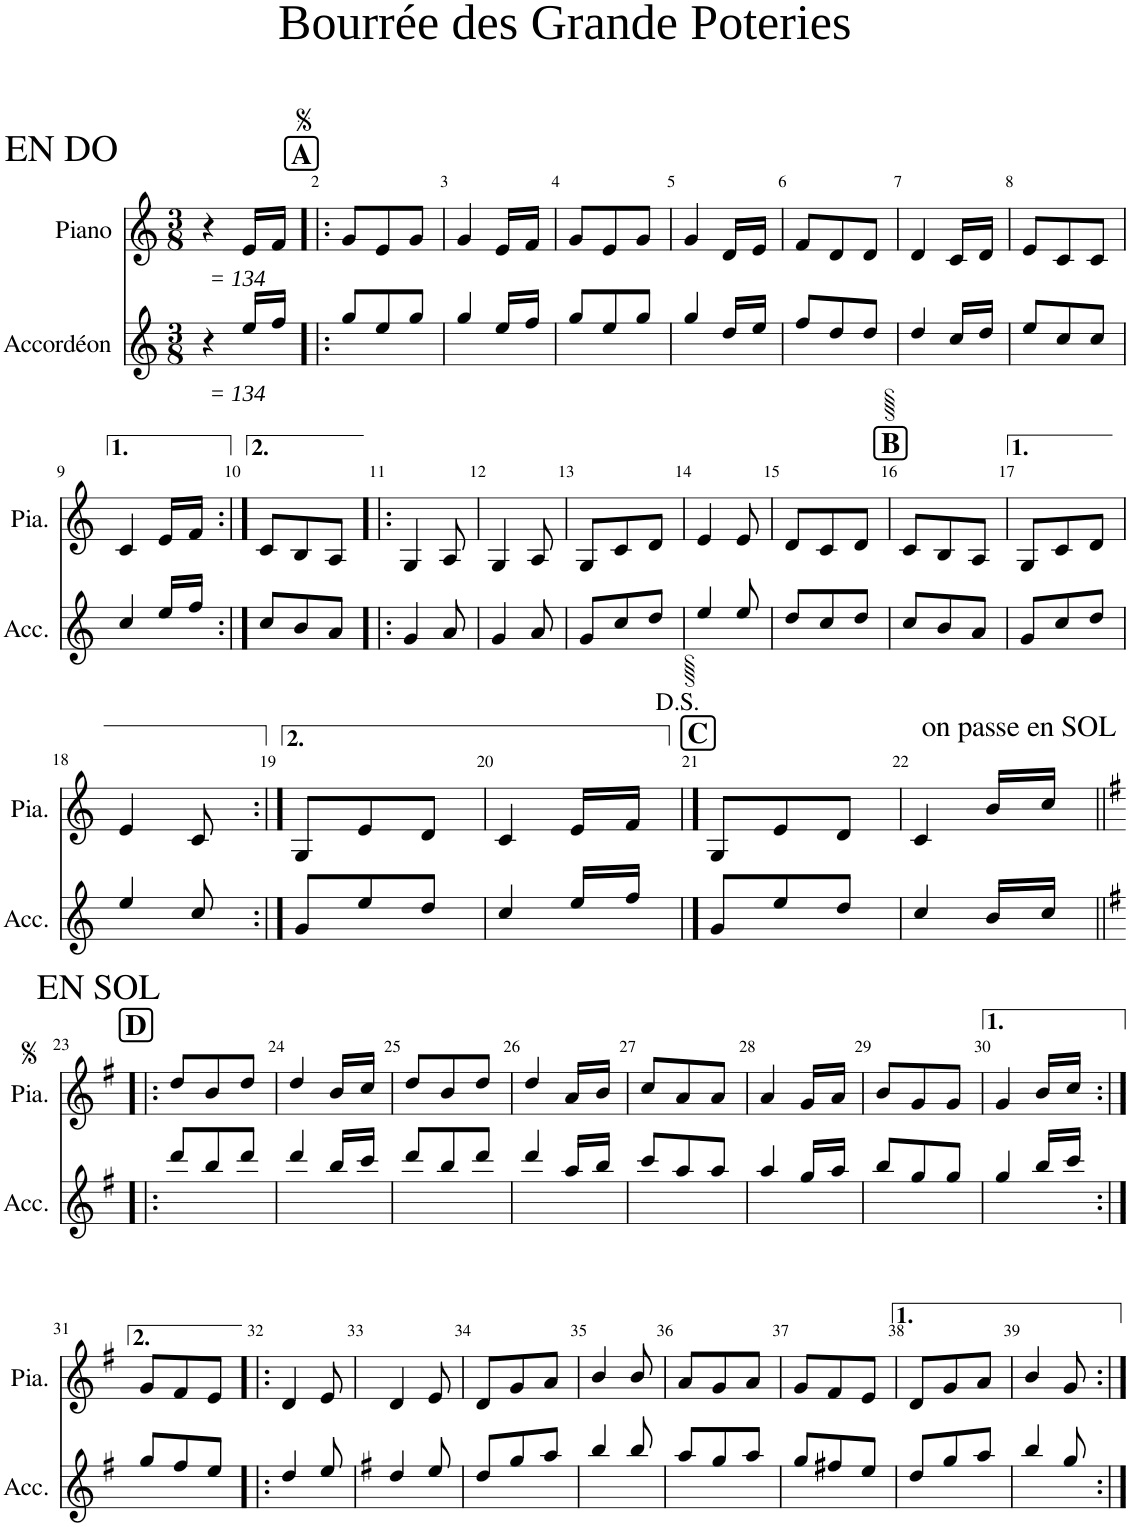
**kern	**kern
*part2	*part1
*staff2	*staff1
*I"Accordéon	*I"Piano
*I'Acc.	*I'Pia.
*clefG2	*clefG2
*k[]	*k[]
*M3/8	*M3/8
=1	=1
!	!LO:TX:b:i:t== 134
!LO:TX:b:i:t== 134	!
4r	4r
16ee/LL	16e/LL
16ff/JJ	16f/JJ
!!LO:REH:place=s1:a:B:cj:fs=14:t=A
=2!|:	=2!|:
8gg/L	8g/L
8ee/	8e/
8gg/J	8g/J
=3	=3
4gg/	4g/
16ee/LL	16e/LL
16ff/JJ	16f/JJ
=4	=4
8gg/L	8g/L
8ee/	8e/
8gg/J	8g/J
=5	=5
4gg/	4g/
16dd/LL	16d/LL
16ee/JJ	16e/JJ
=6	=6
8ff/L	8f/L
8dd/	8d/
8dd/J	8d/J
=7	=7
4dd/	4d/
16cc/LL	16c/LL
16dd/JJ	16d/JJ
=8	=8
8ee/L	8e/L
8cc/	8c/
8cc/J	8c/J
!!LO:LB:g=z
=9	=9
4cc/	4c/
16ee/LL	16e/LL
16ff/JJ	16f/JJ
=10:|!	=10:|!
8cc/L	8c/L
8b/	8B/
8a/J	8A/J
=11!|:	=11!|:
4g/	4G/
8a/	8A/
=12	=12
4g/	4G/
8a/	8A/
=13	=13
8g/L	8G/L
8cc/	8c/
8dd/J	8d/J
=14	=14
4ee/	4e/
8ee/	8e/
=15	=15
8dd/L	8d/L
8cc/	8c/
8dd/J	8d/J
!!LO:REH:place=s1:a:B:cj:fs=14:t=B
=16	=16
8cc/L	8c/L
8b/	8B/
8a/J	8A/J
=17	=17
8g/L	8G/L
8cc/	8c/
8dd/J	8d/J
!!LO:LB:g=z
=18	=18
4ee/	4e/
8cc/	8c/
=19:|!	=19:|!
8g/L	8G/L
8ee/	8e/
8dd/J	8d/J
=20	=20
4cc/	4c/
16ee/LL	16e/LL
16ff/JJ	16f/JJ
!!LO:REH:place=s1:a:B:cj:fs=14:t=C
==21	==21
8g/L	8G/L
8ee/	8e/
8dd/J	8d/J
=22	=22
!	!LO:TX:a:t=on passe en SOL
4cc/	4c/
16b/LL	16b/LL
16cc/JJ	16cc/JJ
!!LO:LB:g=z
!!LO:REH:place=s1:a:B:cj:fs=14:t=D
=23!|:	=23!|:
*k[f#]	*k[f#]
!	!LO:TX:a:t=EN SOL
8ddd/L	8dd/L
8bb/	8b/
8ddd/J	8dd/J
=24	=24
4ddd/	4dd/
16bb/LL	16b/LL
16ccc/JJ	16cc/JJ
=25	=25
8ddd/L	8dd/L
8bb/	8b/
8ddd/J	8dd/J
=26	=26
4ddd/	4dd/
16aa/LL	16a/LL
16bb/JJ	16b/JJ
=27	=27
8ccc/L	8cc/L
8aa/	8a/
8aa/J	8a/J
=28	=28
4aa/	4a/
16gg/LL	16g/LL
16aa/JJ	16a/JJ
=29	=29
8bb/L	8b/L
8gg/	8g/
8gg/J	8g/J
=30	=30
4gg/	4g/
16bb/LL	16b/LL
16ccc/JJ	16cc/JJ
!!LO:LB:g=z
=31:|!	=31:|!
8gg/L	8g/L
8ff#/	8f#/
8ee/J	8e/J
=32!|:	=32!|:
4dd/	4d/
8ee/	8e/
=33	=33
*k[f#]	*
4dd/	4d/
8ee/	8e/
=34	=34
8dd/L	8d/L
8gg/	8g/
8aa/J	8a/J
=35	=35
4bb/	4b/
8bb/	8b/
=36	=36
8aa/L	8a/L
8gg/	8g/
8aa/J	8a/J
=37	=37
8gg/L	8g/L
8ff#X/	8f#/
8ee/J	8e/J
=38	=38
8dd/L	8d/L
8gg/	8g/
8aa/J	8a/J
=39	=39
4bb/	4b/
8gg/	8g/
=:|!	=:|!
*-	*-
